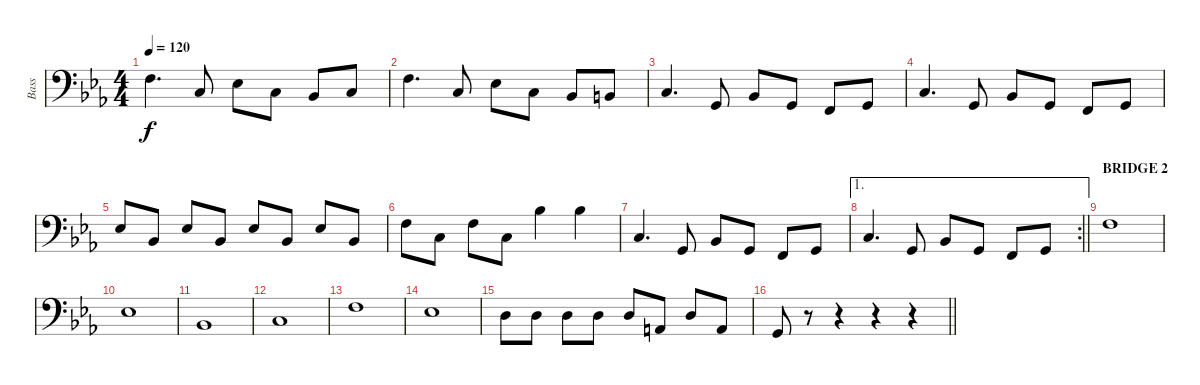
\track ("Bass" "Bass") {instrument electricbassfinger}
\staff {score}
\tuning (G2 D2 A1 E1 B0) {hide}
\ts (4 4)
\tempo 120
\clef f4
\ks cminor
3.2.4{d dy f} 3.3.8 1.2.8 3.3.8 1.3.8 3.3.8 |
3.2.4{d} 3.3.8 1.2.8 3.3.8 1.3.8 2.3.8 |
3.3.4{d} 3.4.8 1.3.8 3.4.8 1.4.8 3.4.8 |
3.3.4{d} 3.4.8 1.3.8 3.4.8 1.4.8 3.4.8 |
1.2.8 1.3.8 1.2.8 1.3.8 1.2.8 1.3.8 1.2.8 1.3.8 |
3.2.8 3.3.8 3.2.8 3.3.8 3.1.4 3.1.4 |
3.3.4{d} 3.4.8 1.3.8 3.4.8 1.4.8 3.4.8 |
\ae 1
\rc 2
\barLineRight lightlight
3.3.4{d} 3.4.8 1.3.8 3.4.8 1.4.8 3.4.8 |
\section ("" "BRIDGE 2")
3.2.1 |
1.2.1 |
1.3.1 |
3.3.1 |
3.2.1 |
1.2.1 |
0.2.8 0.2.8 0.2.8 0.2.8 0.2.8 10.5.8 0.2.8 10.5.8 |
\barLineRight lightlight
3.4.8 r.8 r.4 r.4 r.4
